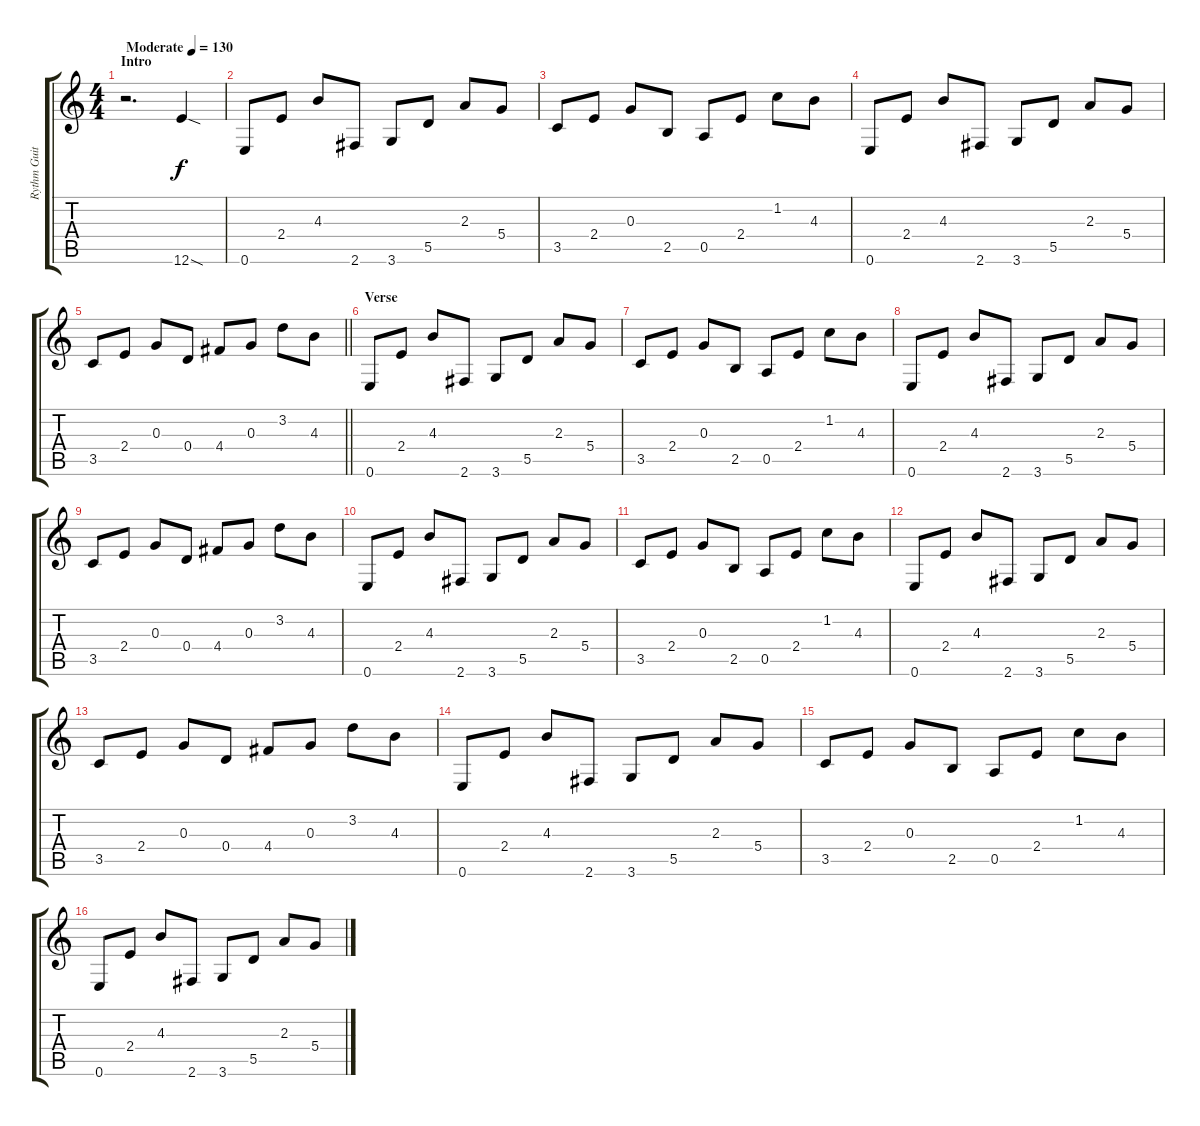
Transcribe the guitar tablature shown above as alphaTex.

\track ("Rythm Guitar" "Rythm Guit") {instrument overdrivenguitar}
\staff {score tabs}
\tuning (E4 B3 G3 D3 A2 E2) {hide}
\ts (4 4)
\section ("" "Intro")
\tempo (130 "Moderate")
\clef g2
\ks c
r.2{d dy f instrument overdrivenguitar} 12.6{sod}.4 |
0.6.8 2.4.8 4.3.8 2.6.8 3.6.8 5.5.8 2.3.8 5.4.8 |
3.5.8 2.4.8 0.3.8 2.5.8 0.5.8 2.4.8 1.2.8 4.3.8 |
0.6.8 2.4.8 4.3.8 2.6.8 3.6.8 5.5.8 2.3.8 5.4.8 |
\barLineRight lightlight
3.5.8 2.4.8 0.3.8 0.4.8 4.4.8 0.3.8 3.2.8 4.3.8 |
\section ("" "Verse")
0.6.8 2.4.8 4.3.8 2.6.8 3.6.8 5.5.8 2.3.8 5.4.8 |
3.5.8 2.4.8 0.3.8 2.5.8 0.5.8 2.4.8 1.2.8 4.3.8 |
0.6.8 2.4.8 4.3.8 2.6.8 3.6.8 5.5.8 2.3.8 5.4.8 |
3.5.8 2.4.8 0.3.8 0.4.8 4.4.8 0.3.8 3.2.8 4.3.8 |
0.6.8 2.4.8 4.3.8 2.6.8 3.6.8 5.5.8 2.3.8 5.4.8 |
3.5.8 2.4.8 0.3.8 2.5.8 0.5.8 2.4.8 1.2.8 4.3.8 |
0.6.8 2.4.8 4.3.8 2.6.8 3.6.8 5.5.8 2.3.8 5.4.8 |
3.5.8 2.4.8 0.3.8 0.4.8 4.4.8 0.3.8 3.2.8 4.3.8 |
0.6.8 2.4.8 4.3.8 2.6.8 3.6.8 5.5.8 2.3.8 5.4.8 |
3.5.8 2.4.8 0.3.8 2.5.8 0.5.8 2.4.8 1.2.8 4.3.8 |
0.6.8 2.4.8 4.3.8 2.6.8 3.6.8 5.5.8 2.3.8 5.4.8
